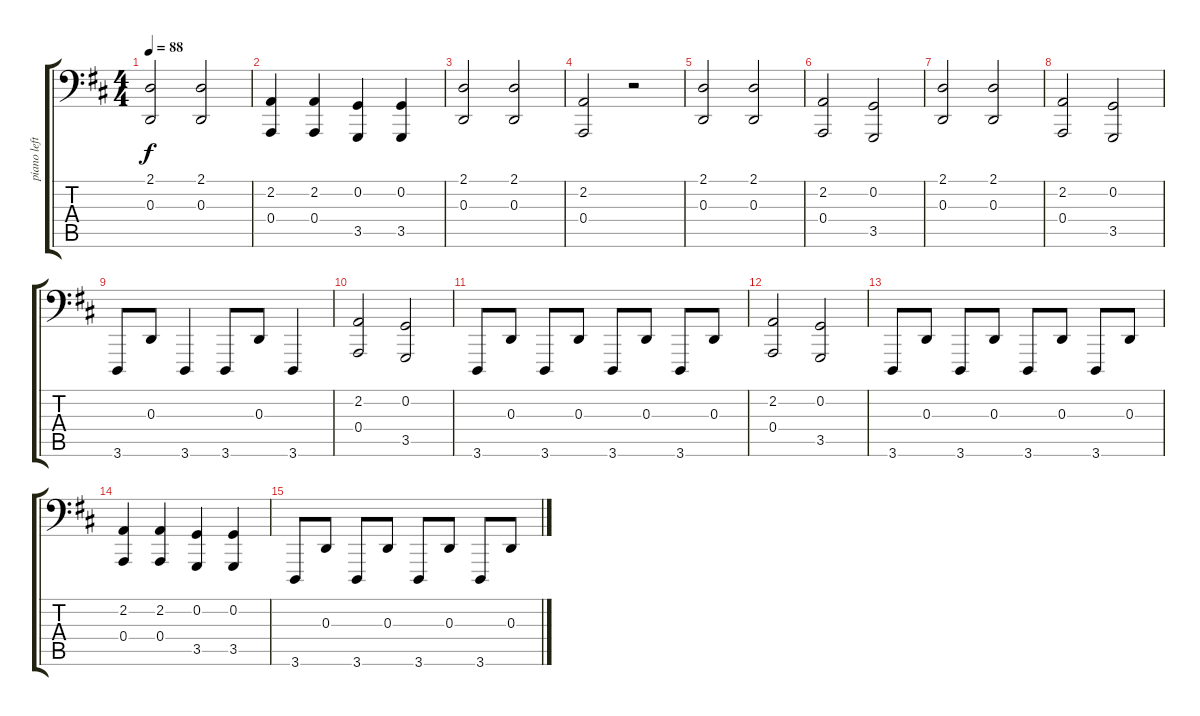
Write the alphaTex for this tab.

\track ("piano left hand" "piano left") {instrument brightacousticpiano}
\staff {score tabs}
\tuning (C3 G2 D2 A1 E1 B0) {hide}
\ts (4 4)
\tempo 88
\clef f4
\ks d
(2.1 0.3).2{dy f} (2.1 0.3).2 |
(2.2 0.4).4 (2.2 0.4).4 (0.2 3.5).4 (0.2 3.5).4 |
(2.1 0.3).2 (2.1 0.3).2 |
(2.2 0.4).2 r.2 |
(2.1 0.3).2 (2.1 0.3).2 |
(2.2 0.4).2 (0.2 3.5).2 |
(2.1 0.3).2 (2.1 0.3).2 |
(2.2 0.4).2 (0.2 3.5).2 |
3.6.8 0.3.8 3.6.4 3.6.8 0.3.8 3.6.4 |
(2.2 0.4).2 (0.2 3.5).2 |
3.6.8 0.3.8 3.6.8 0.3.8 3.6.8 0.3.8 3.6.8 0.3.8 |
(2.2 0.4).2 (0.2 3.5).2 |
3.6.8 0.3.8 3.6.8 0.3.8 3.6.8 0.3.8 3.6.8 0.3.8 |
(2.2 0.4).4 (2.2 0.4).4 (0.2 3.5).4 (0.2 3.5).4 |
3.6.8 0.3.8 3.6.8 0.3.8 3.6.8 0.3.8 3.6.8 0.3.8
